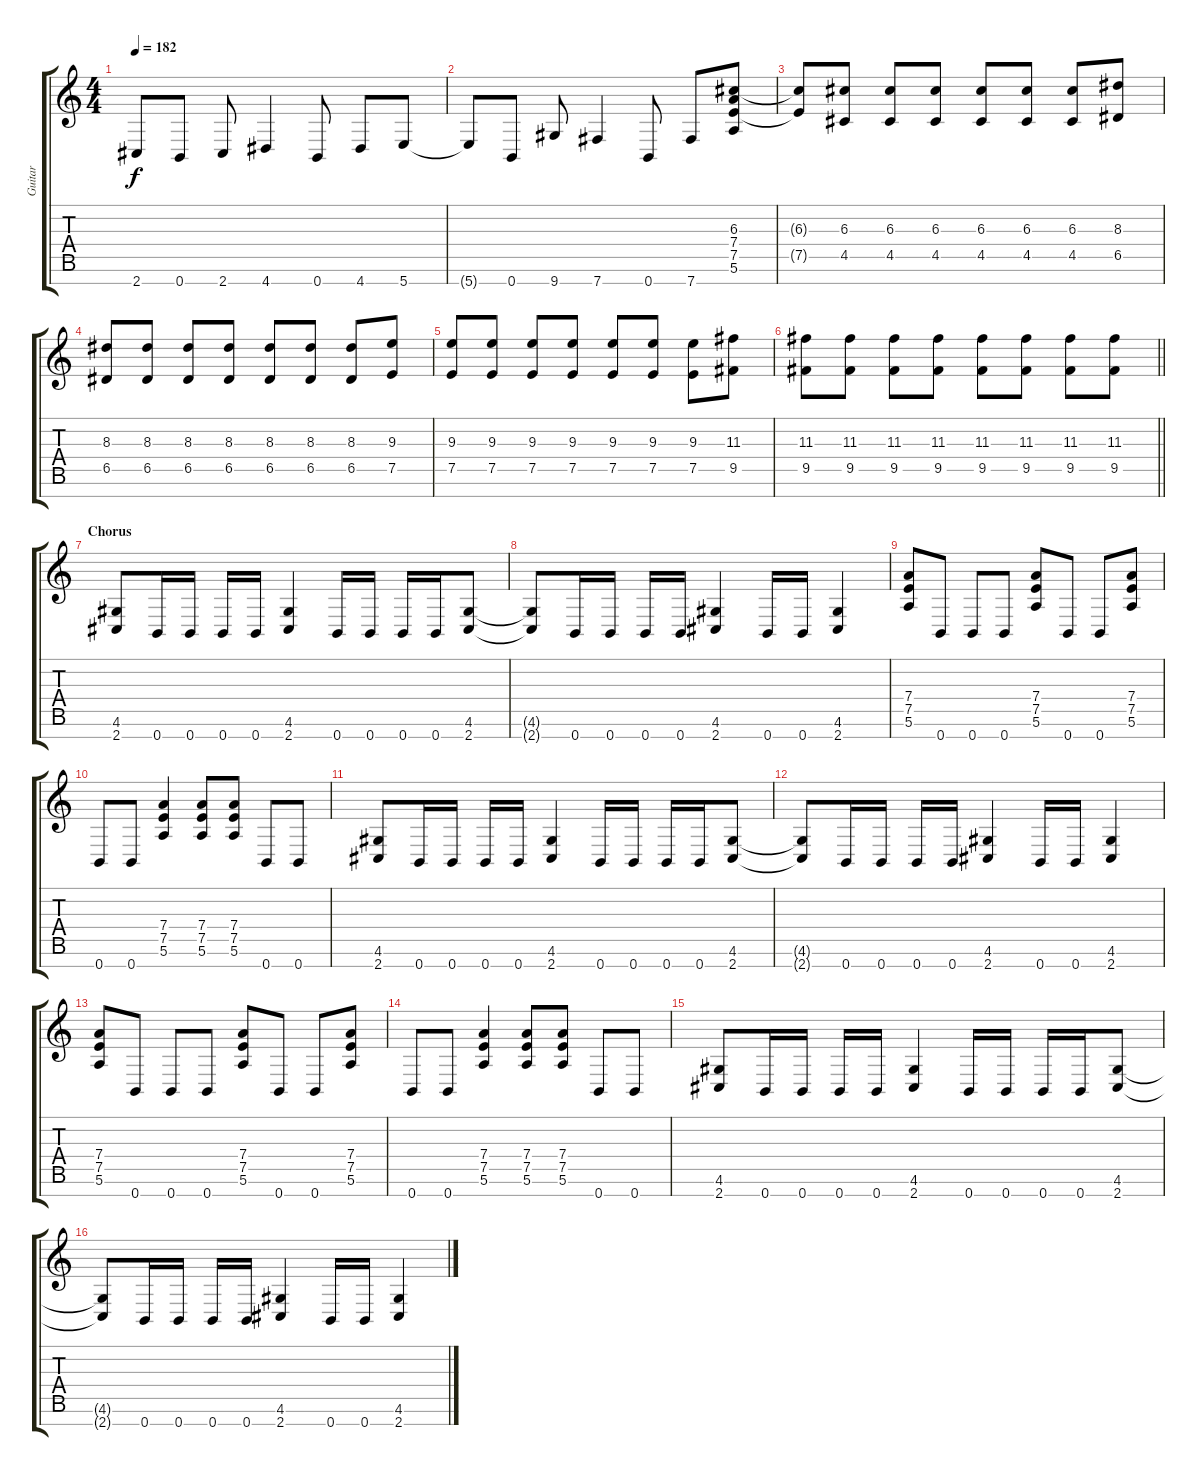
\track ("Guitar" "Guitar") {instrument distortionguitar}
\staff {score tabs}
\tuning (E4 B3 G3 D3 A2 E2 B1) {hide}
\ts (4 4)
\tempo 182
\clef g2
\ks c
2.7.8{dy f} 0.7.8 2.7.8 4.7.4 0.7.8 4.7.8 5.7.8 |
5.7{t}.8 0.7.8 9.7.8 7.7.4 0.7.8 7.7.8 (6.3 7.4 7.5 5.6).8 |
(6.3{t} 7.5{t}).8 (6.3 4.5).8 (6.3 4.5).8 (6.3 4.5).8 (6.3 4.5).8 (6.3 4.5).8 (6.3 4.5).8 (8.3 6.5).8 |
(8.3 6.5).8 (8.3 6.5).8 (8.3 6.5).8 (8.3 6.5).8 (8.3 6.5).8 (8.3 6.5).8 (8.3 6.5).8 (9.3 7.5).8 |
(9.3 7.5).8 (9.3 7.5).8 (9.3 7.5).8 (9.3 7.5).8 (9.3 7.5).8 (9.3 7.5).8 (9.3 7.5).8 (11.3 9.5).8 |
\barLineRight lightlight
(11.3 9.5).8 (11.3 9.5).8 (11.3 9.5).8 (11.3 9.5).8 (11.3 9.5).8 (11.3 9.5).8 (11.3 9.5).8 (11.3 9.5).8 |
\section ("" "Chorus")
(4.6 2.7).8 0.7.16 0.7.16 0.7.16 0.7.16 (4.6 2.7).4 0.7.16 0.7.16 0.7.16 0.7.16 (4.6 2.7).8 |
(4.6{t} 2.7{t}).8 0.7.16 0.7.16 0.7.16 0.7.16 (4.6 2.7).4 0.7.16 0.7.16 (4.6 2.7).4 |
(7.4 7.5 5.6).8 0.7.8 0.7.8 0.7.8 (7.4 7.5 5.6).8 0.7.8 0.7.8 (7.4 7.5 5.6).8 |
0.7.8 0.7.8 (7.4 7.5 5.6).4 (7.4 7.5 5.6).8 (7.4 7.5 5.6).8 0.7.8 0.7.8 |
(4.6 2.7).8 0.7.16 0.7.16 0.7.16 0.7.16 (4.6 2.7).4 0.7.16 0.7.16 0.7.16 0.7.16 (4.6 2.7).8 |
(4.6{t} 2.7{t}).8 0.7.16 0.7.16 0.7.16 0.7.16 (4.6 2.7).4 0.7.16 0.7.16 (4.6 2.7).4 |
(7.4 7.5 5.6).8 0.7.8 0.7.8 0.7.8 (7.4 7.5 5.6).8 0.7.8 0.7.8 (7.4 7.5 5.6).8 |
0.7.8 0.7.8 (7.4 7.5 5.6).4 (7.4 7.5 5.6).8 (7.4 7.5 5.6).8 0.7.8 0.7.8 |
(4.6 2.7).8 0.7.16 0.7.16 0.7.16 0.7.16 (4.6 2.7).4 0.7.16 0.7.16 0.7.16 0.7.16 (4.6 2.7).8 |
(4.6{t} 2.7{t}).8 0.7.16 0.7.16 0.7.16 0.7.16 (4.6 2.7).4 0.7.16 0.7.16 (4.6 2.7).4
